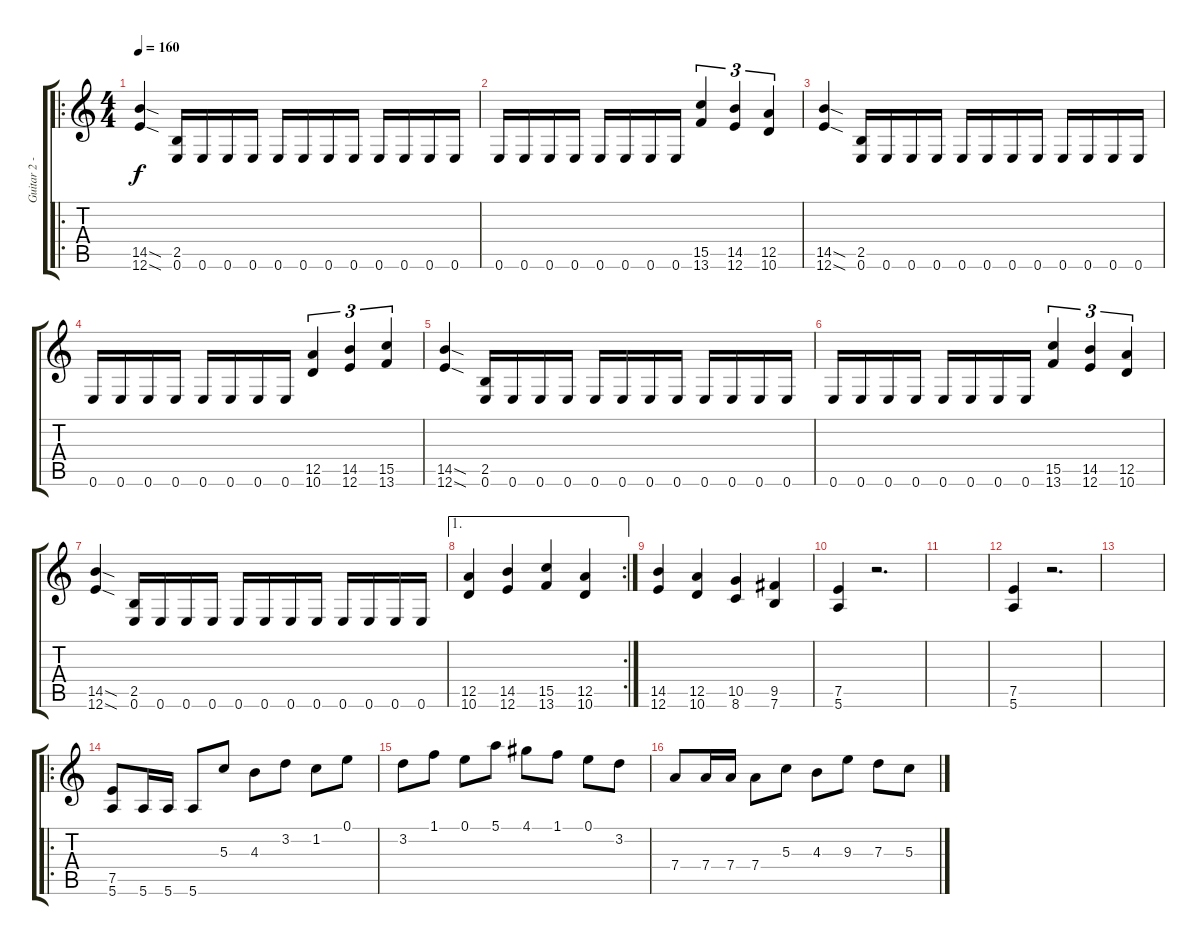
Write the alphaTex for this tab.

\track ("Guitar 2 - BG" "Guitar 2 -") {instrument overdrivenguitar}
\staff {score tabs}
\tuning (E4 B3 G3 D3 A2 E2) {hide}
\ro
\ts (4 4)
\tempo 160
\clef g2
\ks c
(14.5{sod} 12.6{sod}).4{dy f instrument overdrivenguitar} (2.5 0.6).16 0.6.16 0.6.16 0.6.16 0.6.16 0.6.16 0.6.16 0.6.16 0.6.16 0.6.16 0.6.16 0.6.16 |
0.6.16 0.6.16 0.6.16 0.6.16 0.6.16 0.6.16 0.6.16 0.6.16 (15.5 13.6).4{tu (3 2)} (14.5 12.6).4{tu (3 2)} (12.5 10.6).4{tu (3 2)} |
(14.5{sod} 12.6{sod}).4 (2.5 0.6).16 0.6.16 0.6.16 0.6.16 0.6.16 0.6.16 0.6.16 0.6.16 0.6.16 0.6.16 0.6.16 0.6.16 |
0.6.16 0.6.16 0.6.16 0.6.16 0.6.16 0.6.16 0.6.16 0.6.16 (12.5 10.6).4{tu (3 2)} (14.5 12.6).4{tu (3 2)} (15.5 13.6).4{tu (3 2)} |
(14.5{sod} 12.6{sod}).4 (2.5 0.6).16 0.6.16 0.6.16 0.6.16 0.6.16 0.6.16 0.6.16 0.6.16 0.6.16 0.6.16 0.6.16 0.6.16 |
0.6.16 0.6.16 0.6.16 0.6.16 0.6.16 0.6.16 0.6.16 0.6.16 (15.5 13.6).4{tu (3 2)} (14.5 12.6).4{tu (3 2)} (12.5 10.6).4{tu (3 2)} |
(14.5{sod} 12.6{sod}).4 (2.5 0.6).16 0.6.16 0.6.16 0.6.16 0.6.16 0.6.16 0.6.16 0.6.16 0.6.16 0.6.16 0.6.16 0.6.16 |
\ae 1
\rc 2
(12.5 10.6).4 (14.5 12.6).4 (15.5 13.6).4 (12.5 10.6).4 |
(14.5 12.6).4 (12.5 10.6).4 (10.5 8.6).4 (9.5 7.6).4 |
(7.5 5.6).4 r.2{d} |
|
(7.5 5.6).4 r.2{d} |
|
\ro
(7.5 5.6).8 5.6.16 5.6.16 5.6.8 5.3.8 4.3.8 3.2.8 1.2.8 0.1.8 |
3.2.8 1.1.8 0.1.8 5.1.8 4.1.8 1.1.8 0.1.8 3.2.8 |
7.4.8 7.4.16 7.4.16 7.4.8 5.3.8 4.3.8 9.3.8 7.3.8 5.3.8
